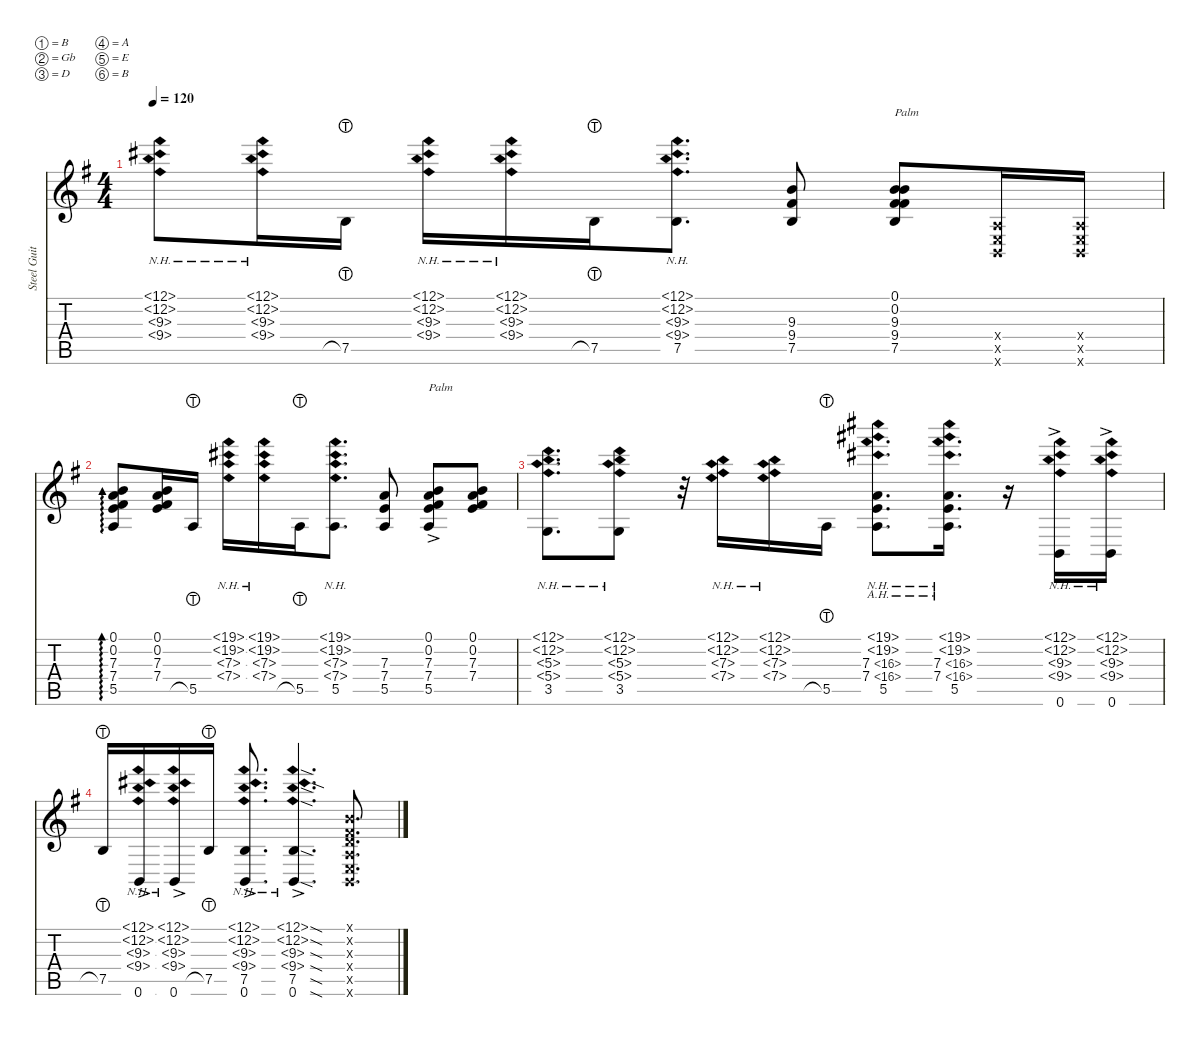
\defaultSystemsLayout 4
\hideDynamics
\bracketExtendMode nobrackets
\otherSystemsTrackNameOrientation horizontal
\track ("Steel Guitar" "Steel Guit") {defaultSystemsLayout 2 instrument acousticguitarsteel}
\staff {score tabs}
\tuning (B3 Gb3 D3 A2 E2 B1)
\ts (4 4)
\tempo 120
\clef g2
\ks g
(12.1{nh acc forcenatural} 12.2{nh acc #} 9.3{nh acc forcenatural} 9.4{nh acc #}).8{dy mf beam Down} (12.1{nh acc forcenatural} 12.2{nh acc #} 9.3{nh acc forcenatural} 9.4{nh acc #}).16{beam Down} 7.5{lht acc forcenatural}.16{dy f beam Down} (12.1{nh acc forcenatural} 12.2{nh acc #} 9.3{nh acc forcenatural} 9.4{nh acc #}).16{dy mf beam Down} (12.1{nh acc forcenatural} 12.2{nh acc #} 9.3{nh acc forcenatural} 9.4{nh acc #}).16{beam Down} 7.5{lht acc forcenatural}.16{dy f beam Down} (12.1{nh acc forcenatural} 12.2{nh acc #} 9.3{nh acc forcenatural} 9.4{nh acc #} 7.5{acc forcenatural}).8{d dy mf beam Down} (9.3{acc forcenatural} 9.4{acc #} 7.5{acc forcenatural}).8{dy mp beam Up} (9.3{acc forcenatural} 9.4{acc #} 7.5{acc forcenatural} 0.2{acc #} 0.1{acc forcenatural}).8{txt "Palm" dy mf beam Up} (0.5{x acc forcenatural} 0.6{x acc forcenatural} 0.4{x acc forcenatural}).16{beam Up} (0.5{x acc forcenatural} 0.6{x acc forcenatural} 0.4{x acc forcenatural}).16{beam Up} |
(7.3{acc forcenatural} 7.4{acc forcenatural} 5.5{acc forcenatural} 0.2{acc #} 0.1{acc forcenatural}).8{ad 30 beam Up} (7.3{acc forcenatural} 7.4{acc forcenatural} 0.2{acc #} 0.1{acc forcenatural}).16{beam Up} 5.5{lht acc forcenatural}.16{dy f beam Up} (19.1{nh acc #} 19.2{nh acc #} 7.3{nh acc forcenatural} 7.4{nh acc forcenatural}).16{dy mf beam Down} (19.1{nh acc #} 19.2{nh acc #} 7.3{nh acc forcenatural} 7.4{nh acc forcenatural}).16{beam Down} 5.5{lht acc forcenatural}.16{dy f beam Down} (19.1{nh acc #} 19.2{nh acc #} 7.3{nh acc forcenatural} 7.4{nh acc forcenatural} 5.5{acc forcenatural}).8{d dy mf beam Down} (7.3{acc forcenatural} 7.4{acc forcenatural} 5.5{acc forcenatural}).8{dy mp beam Up} (7.3{acc forcenatural} 7.4{acc forcenatural} 5.5{ac acc forcenatural} 0.2{acc #} 0.1{acc forcenatural}).8{txt "Palm" dy mf beam Up} (7.3{acc forcenatural} 0.2{acc #} 0.1{acc forcenatural} 7.4{acc forcenatural}).8{beam Up} |
(12.1{nh acc forcenatural} 12.2{nh acc #} 5.3{nh acc forcenatural} 5.4{nh acc forcenatural} 3.5{acc forcenatural}).8{d beam Down} (12.1{nh acc forcenatural} 12.2{nh acc #} 5.3{nh acc forcenatural} 5.4{nh acc forcenatural} 3.5{acc forcenatural}).8{beam Down} r.32{beam Down} (12.1{nh acc forcenatural} 12.2{nh acc #} 7.3{nh acc forcenatural} 7.4{nh acc forcenatural}).16{beam Up} (12.1{nh acc forcenatural} 12.2{nh acc #} 7.3{nh acc forcenatural} 7.4{nh acc forcenatural}).16{beam Up} 5.5{lht acc forcenatural}.16{dy f beam Up} (19.1{nh acc #} 19.2{nh acc #} 7.3{ah 9 acc forcenatural} 7.4{ah 9 acc forcenatural} 5.5{acc forcenatural}).8{d dy mf beam Down} (19.1{nh acc #} 19.2{nh acc #} 7.3{ah 9 acc forcenatural} 7.4{ah 9 acc forcenatural} 5.5{acc forcenatural}).16{d beam Down} r.16{beam Down} (12.1{nh acc forcenatural} 12.2{nh acc #} 9.4{nh ac acc #} 9.3{nh acc forcenatural} 0.6{acc forcenatural}).16{beam Up} (12.1{nh acc forcenatural} 12.2{nh acc #} 9.4{nh ac acc #} 9.3{nh acc forcenatural} 0.6{acc forcenatural}).16{beam Up} |
7.5{lht acc forcenatural}.16{beam Up} (12.1{nh acc forcenatural} 12.2{nh acc #} 9.4{nh acc #} 9.3{nh acc forcenatural} 0.6{ac acc forcenatural}).16{beam Up} (12.1{nh acc forcenatural} 12.2{nh acc #} 9.4{nh acc #} 9.3{nh acc forcenatural} 0.6{ac acc forcenatural}).16{beam Up} 7.5{lht acc forcenatural}.16{beam Up} (12.1{nh acc forcenatural} 12.2{nh acc #} 9.4{nh acc #} 9.3{nh acc forcenatural} 0.6{ac acc forcenatural} 7.5{acc forcenatural}).8{d beam Up} (12.1{nh sod acc forcenatural} 12.2{nh sod acc #} 9.4{nh sod acc #} 9.3{nh sod acc forcenatural} 0.6{sod ac acc forcenatural} 7.5{sod acc forcenatural}).4{d beam Up} (0.1{x acc forcenatural} 0.2{x acc #} 0.3{x acc forcenatural} 0.4{x acc forcenatural} 0.5{x acc forcenatural} 0.6{x acc forcenatural}).8{d beam Up}
